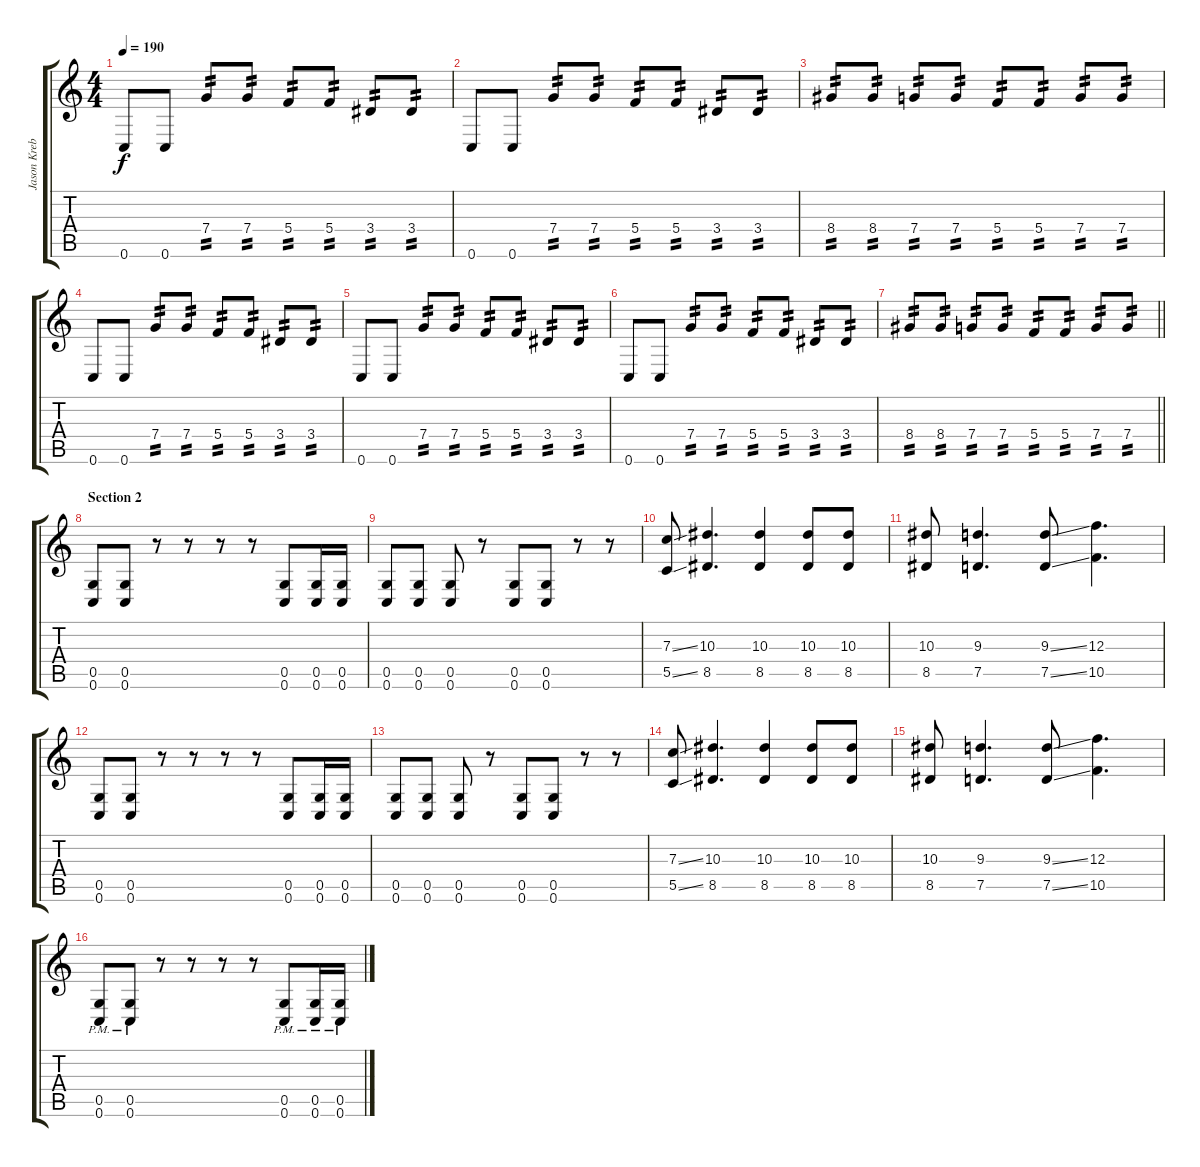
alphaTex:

\track ("Jason Krebs " "Jason Kreb") {instrument overdrivenguitar}
\staff {score tabs}
\tuning (D4 A3 F3 C3 G2 C2) {hide}
\ts (4 4)
\tempo 190
\clef g2
\ks c
0.6.8{dy f} 0.6.8 7.4.8{tp 2} 7.4.8{tp 2} 5.4.8{tp 2} 5.4.8{tp 2} 3.4.8{tp 2} 3.4.8{tp 2} |
0.6.8 0.6.8 7.4.8{tp 2} 7.4.8{tp 2} 5.4.8{tp 2} 5.4.8{tp 2} 3.4.8{tp 2} 3.4.8{tp 2} |
8.4.8{tp 2} 8.4.8{tp 2} 7.4.8{tp 2} 7.4.8{tp 2} 5.4.8{tp 2} 5.4.8{tp 2} 7.4.8{tp 2} 7.4.8{tp 2} |
0.6.8 0.6.8 7.4.8{tp 2} 7.4.8{tp 2} 5.4.8{tp 2} 5.4.8{tp 2} 3.4.8{tp 2} 3.4.8{tp 2} |
0.6.8 0.6.8 7.4.8{tp 2} 7.4.8{tp 2} 5.4.8{tp 2} 5.4.8{tp 2} 3.4.8{tp 2} 3.4.8{tp 2} |
0.6.8 0.6.8 7.4.8{tp 2} 7.4.8{tp 2} 5.4.8{tp 2} 5.4.8{tp 2} 3.4.8{tp 2} 3.4.8{tp 2} |
\barLineRight lightlight
8.4.8{tp 2} 8.4.8{tp 2} 7.4.8{tp 2} 7.4.8{tp 2} 5.4.8{tp 2} 5.4.8{tp 2} 7.4.8{tp 2} 7.4.8{tp 2} |
\section ("" "Section 2")
(0.5 0.6).8 (0.5 0.6).8 r.8 r.8 r.8 r.8 (0.5 0.6).8 (0.5 0.6).16 (0.5 0.6).16 |
(0.5 0.6).8 (0.5 0.6).8 (0.5 0.6).8 r.8 (0.5 0.6).8 (0.5 0.6).8 r.8 r.8 |
(7.3{ss} 5.5{ss}).8 (10.3 8.5).4{d} (10.3 8.5).4 (10.3 8.5).8 (10.3 8.5).8 |
(10.3 8.5).8 (9.3 7.5).4{d} (9.3{ss} 7.5{ss}).8 (12.3 10.5).4{d} |
(0.5 0.6).8 (0.5 0.6).8 r.8 r.8 r.8 r.8 (0.5 0.6).8 (0.5 0.6).16 (0.5 0.6).16 |
(0.5 0.6).8 (0.5 0.6).8 (0.5 0.6).8 r.8 (0.5 0.6).8 (0.5 0.6).8 r.8 r.8 |
(7.3{ss} 5.5{ss}).8 (10.3 8.5).4{d} (10.3 8.5).4 (10.3 8.5).8 (10.3 8.5).8 |
(10.3 8.5).8 (9.3 7.5).4{d} (9.3{ss} 7.5{ss}).8 (12.3 10.5).4{d} |
(0.5 0.6{pm}).8 (0.5 0.6{pm}).8 r.8 r.8 r.8 r.8 (0.5 0.6{pm}).8 (0.5 0.6{pm}).16 (0.5 0.6{pm}).16
